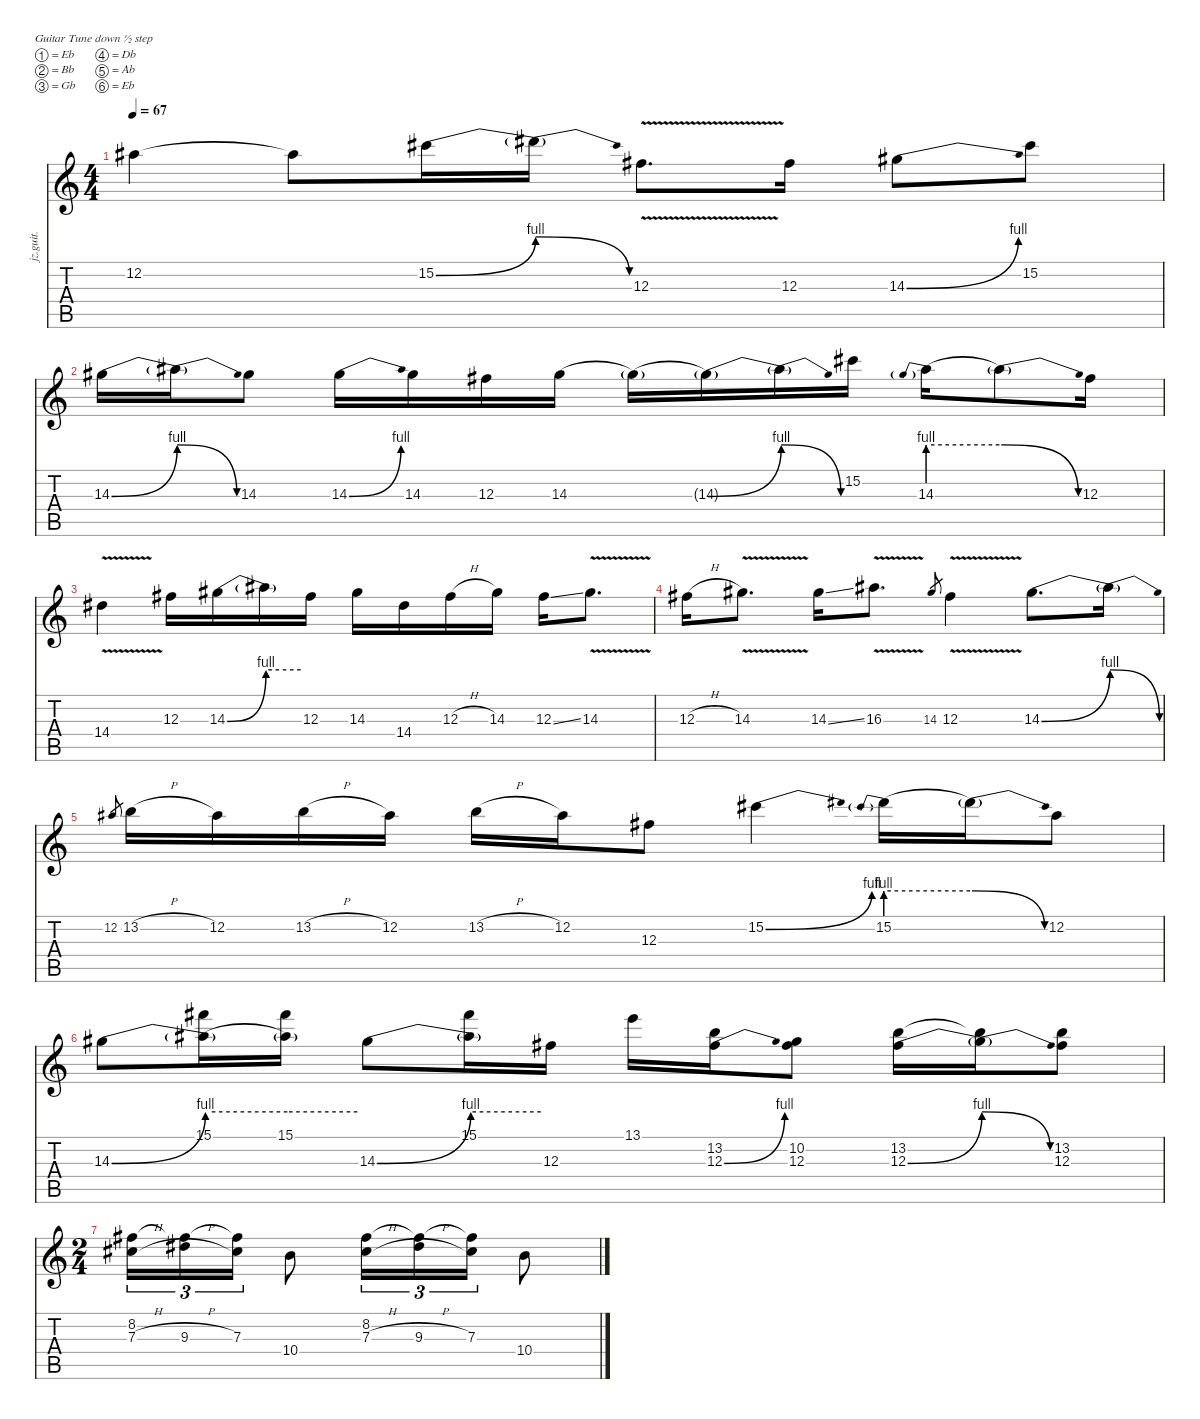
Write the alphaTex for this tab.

\defaultSystemsLayout 4
\hideDynamics
\bracketExtendMode nobrackets
\otherSystemsTrackNameOrientation horizontal
\track ("Jimi Hendrix" "jz.guit.") {instrument electricguitarjazz}
\staff {score tabs}
\tuning (Eb4 Bb3 Gb3 Db3 Ab2 Eb2)
\ts (4 4)
\tempo 67
\clef g2
\ks c
12.2{acc #}.4{dy f beam Down} 12.2{t acc #}.8{beam Down} 15.2{be (bend 0 0 60 4) acc #}.16{beam Down} 15.2{be (release 0 4 60 0) t}.16{beam Down} 12.3{v acc #}.8{d beam Down} 12.3{acc #}.16{beam Down} 14.3{be (bend 0 0 30 4) acc #}.8{beam Down} 15.2{acc #}.8{beam Down} |
14.3{be (bend 0 0 60 4) acc #}.16{beam Down} 14.3{be (release 0 4 60 0) t}.16{beam Down} 14.3{acc #}.8{beam Down} 14.3{be (bend 0 0 30 4) acc #}.16{beam Down} 14.3{acc #}.16{beam Down} 12.3{acc #}.16{beam Down} 14.3{be (hold 0 0 60 0) acc #}.16{beam Down} 14.3{be (hold 0 0 60 0) t acc #}.16{beam Down} 14.3{be (bend 0 0 60 4) t acc #}.16{beam Down} 14.3{be (release 0 4 60 0) t}.16{beam Down} 15.2{acc #}.16{beam Down} 14.3{be (prebend 0 4 60 4)}.16{beam Down} 14.3{be (release 0 4 60 0) t}.8{beam Down} 12.3{acc #}.16{beam Down} |
14.4{v acc #}.4{beam Down} 12.3{acc #}.16{beam Down} 14.3{be (bend 0 0 60 4) acc #}.16{beam Down} 14.3{be (hold 0 4 60 4) t}.16{beam Down} 12.3{acc #}.16{beam Down} 14.3{acc #}.16{beam Down} 14.4{acc #}.16{beam Down} 12.3{h acc #}.16{beam Down} 14.3{acc #}.16{beam Down} 12.3{ss acc #}.16{beam Down} 14.3{v acc #}.8{d beam Down} |
12.3{h acc #}.16{beam Down} 14.3{v acc #}.8{d beam Down} 14.3{ss acc #}.16{beam Down} 16.3{v acc #}.8{d beam Down} 14.3{acc #}.8{gr dy mf beam Up} 12.3{v acc #}.4{dy f beam Down} 14.3{be (bend 0 0 60 4) acc #}.8{d beam Down} 14.3{be (release 0 4 60 0) t}.16{beam Down} |
12.2{acc #}.8{gr dy mp beam Up} 13.2{h}.16{dy f beam Down} 12.2{acc #}.16{beam Down} 13.2{h}.16{beam Down} 12.2{acc #}.16{beam Down} 13.2{h}.16{beam Down} 12.2{acc #}.16{beam Down} 12.3{acc #}.8{beam Down} 15.2{be (bend 0 0 15 4) acc #}.4{beam Down} 15.2{be (prebend 0 4 60 4)}.16{beam Down} 15.2{be (release 0 4 60 0) t}.16{beam Down} 12.2{acc #}.8{beam Down} |
14.3{be (bend 0 0 60 4) acc #}.8{beam Down} (15.1{acc #} 14.3{be (hold 0 4 60 4) t}).16{beam Down} (15.1{acc #} 14.3{be (hold 0 4 60 4) t}).16{beam Down} 14.3{be (bend 0 0 60 4) acc #}.8{beam Down} (15.1{acc #} 14.3{be (hold 0 4 60 4) t}).16{beam Down} 12.3{acc #}.16{beam Down} 13.1.16{beam Down} (13.2 12.3{be (bend 0 0 30 4) acc #}).16{beam Down} (10.2{acc #} 12.3{acc #}).8{beam Down} (13.2 12.3{be (bend 0 0 60 4) acc #}).16{beam Down} (13.2{t} 12.3{be (release 0 4 60 0) t}).16{beam Down} (13.2 12.3{acc #}).8{beam Down} |
\ts (2 4)
(8.2{acc #} 7.3{h acc #}).16{tu (3 2) beam Down} (9.3{h acc #} 8.2{t acc #}).16{tu (3 2) beam Down} (8.2{t acc #} 7.3{acc #}).16{tu (3 2) beam Down} 10.4.8{beam Down} (8.2{acc #} 7.3{h acc #}).16{tu (3 2) beam Down} (9.3{h acc #} 8.2{t acc #}).16{tu (3 2) beam Down} (8.2{t acc #} 7.3{acc #}).16{tu (3 2) beam Down} 10.4.8{beam Down}
